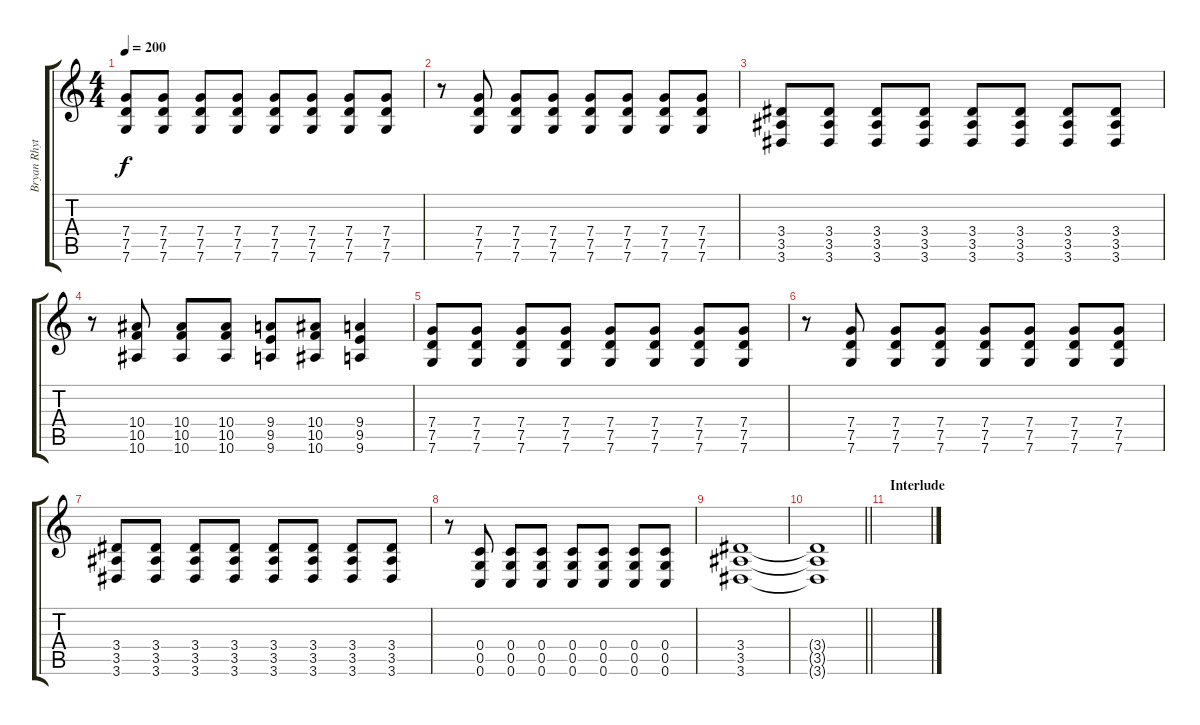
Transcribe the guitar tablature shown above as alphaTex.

\track ("Bryan Rhythm" "Bryan Rhyt") {instrument distortionguitar}
\staff {score tabs}
\tuning (D4 A3 F3 C3 G2 C2) {hide}
\ts (4 4)
\tempo 200
\clef g2
\ks c
(7.4 7.5 7.6).8{dy f} (7.4 7.5 7.6).8 (7.4 7.5 7.6).8 (7.4 7.5 7.6).8 (7.4 7.5 7.6).8 (7.4 7.5 7.6).8 (7.4 7.5 7.6).8 (7.4 7.5 7.6).8 |
r.8 (7.4 7.5 7.6).8 (7.4 7.5 7.6).8 (7.4 7.5 7.6).8 (7.4 7.5 7.6).8 (7.4 7.5 7.6).8 (7.4 7.5 7.6).8 (7.4 7.5 7.6).8 |
(3.4 3.5 3.6).8 (3.4 3.5 3.6).8 (3.4 3.5 3.6).8 (3.4 3.5 3.6).8 (3.4 3.5 3.6).8 (3.4 3.5 3.6).8 (3.4 3.5 3.6).8 (3.4 3.5 3.6).8 |
r.8 (10.4 10.5 10.6).8 (10.4 10.5 10.6).8 (10.4 10.5 10.6).8 (9.4 9.5 9.6).8 (10.4 10.5 10.6).8 (9.4 9.5 9.6).4 |
(7.4 7.5 7.6).8 (7.4 7.5 7.6).8 (7.4 7.5 7.6).8 (7.4 7.5 7.6).8 (7.4 7.5 7.6).8 (7.4 7.5 7.6).8 (7.4 7.5 7.6).8 (7.4 7.5 7.6).8 |
r.8 (7.4 7.5 7.6).8 (7.4 7.5 7.6).8 (7.4 7.5 7.6).8 (7.4 7.5 7.6).8 (7.4 7.5 7.6).8 (7.4 7.5 7.6).8 (7.4 7.5 7.6).8 |
(3.4 3.5 3.6).8 (3.4 3.5 3.6).8 (3.4 3.5 3.6).8 (3.4 3.5 3.6).8 (3.4 3.5 3.6).8 (3.4 3.5 3.6).8 (3.4 3.5 3.6).8 (3.4 3.5 3.6).8 |
r.8 (0.4 0.5 0.6).8 (0.4 0.5 0.6).8 (0.4 0.5 0.6).8 (0.4 0.5 0.6).8 (0.4 0.5 0.6).8 (0.4 0.5 0.6).8 (0.4 0.5 0.6).8 |
(3.4 3.5 3.6).1 |
\barLineRight lightlight
(3.4{t} 3.5{t} 3.6{t}).1 |
\section ("" "Interlude")
